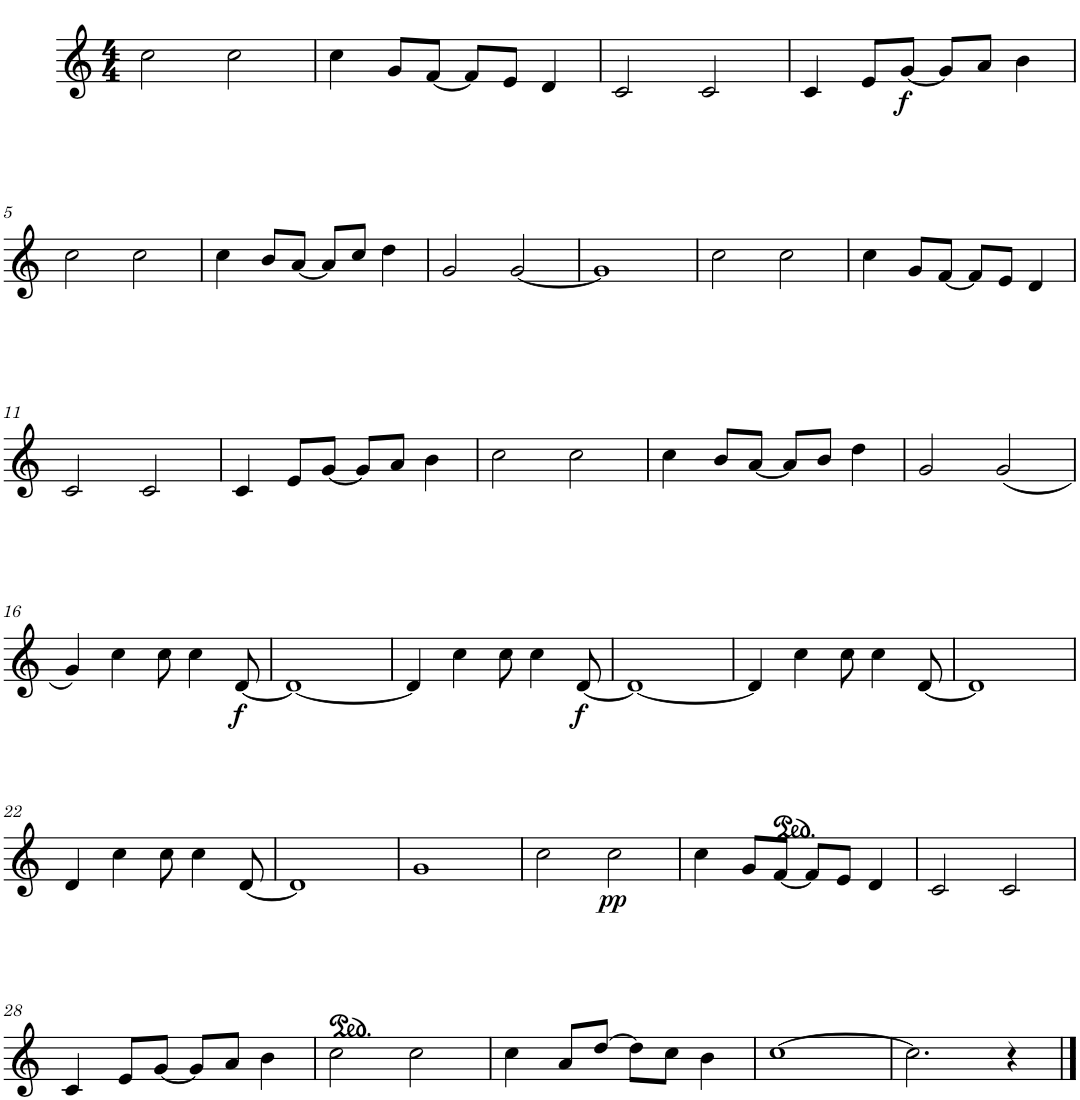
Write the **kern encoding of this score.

**kern	**dynam
*part1	*part1
*staff1	*staff1
*I"Voice	*
*I'V	*
*clefG2	*
*k[]	*
*M4/4	*
=1	=1
2cc\	.
2cc\	.
=2	=2
4cc\	.
8g/L	.
[<8f/J	.
8f/L]	.
8e/J	.
4d/	.
=3	=3
2c/	.
2c/	.
=4	=4
4c/	.
8e/L	.
!	!LO:DY:b
[<8g/J	f
8g/L]	.
8a/J	.
4b\	.
!!LO:LB:g=z
=5	=5
2cc\	.
2cc\	.
=6	=6
4cc\	.
8b/L	.
[<8a/J	.
8a/L]	.
8cc/J	.
4dd\	.
=7	=7
2g/	.
[<2g/	.
=8	=8
1g]	.
=9	=9
2cc\	.
2cc\	.
=10	=10
4cc\	.
8g/L	.
[<8f/J	.
8f/L]	.
8e/J	.
4d/	.
!!LO:LB:g=z
=11	=11
2c/	.
2c/	.
=12	=12
4c/	.
8e/L	.
[<8g/J	.
8g/L]	.
8a/J	.
4b\	.
=13	=13
2cc\	.
2cc\	.
=14	=14
4cc\	.
8b/L	.
[<8a/J	.
8a/L]	.
8b/J	.
4dd\	.
=15	=15
2g/	.
(<2g/	.
!!LO:LB:g=z
=16	=16
4g/)	.
4cc\	.
8cc\	.
4cc\	.
!	!LO:DY:b
[<8d/	f
=17	=17
1d_	.
=18	=18
4d/]	.
4cc\	.
8cc\	.
4cc\	.
!	!LO:DY:b
[<8d/	f
=19	=19
1d_	.
=20	=20
4d/]	.
4cc\	.
8cc\	.
4cc\	.
[<8d/	.
=21	=21
1d]	.
!!LO:LB:g=z
=22	=22
4d/	.
4cc\	.
8cc\	.
4cc\	.
[<8d/	.
=23	=23
1d]	.
=24	=24
1g	.
=25	=25
2cc\	.
!	!LO:DY:b
2cc\	pp
=26	=26
4cc\	.
8g/L	.
[<8f/J	.
8f/L]	.
8e/J	.
4d/	.
=27	=27
2c/	.
2c/	.
!!LO:LB:g=z
=28	=28
4c/	.
8e/L	.
[<8g/J	.
8g/L]	.
8a/J	.
4b\	.
=29	=29
2cc\	.
2cc\	.
=30	=30
4cc\	.
8a/L	.
[>8dd/J	.
8dd\L]	.
8cc\J	.
4b\	.
=31	=31
[>1cc	.
=32	=32
2.cc\]	.
4r	.
==	==
*-	*-
